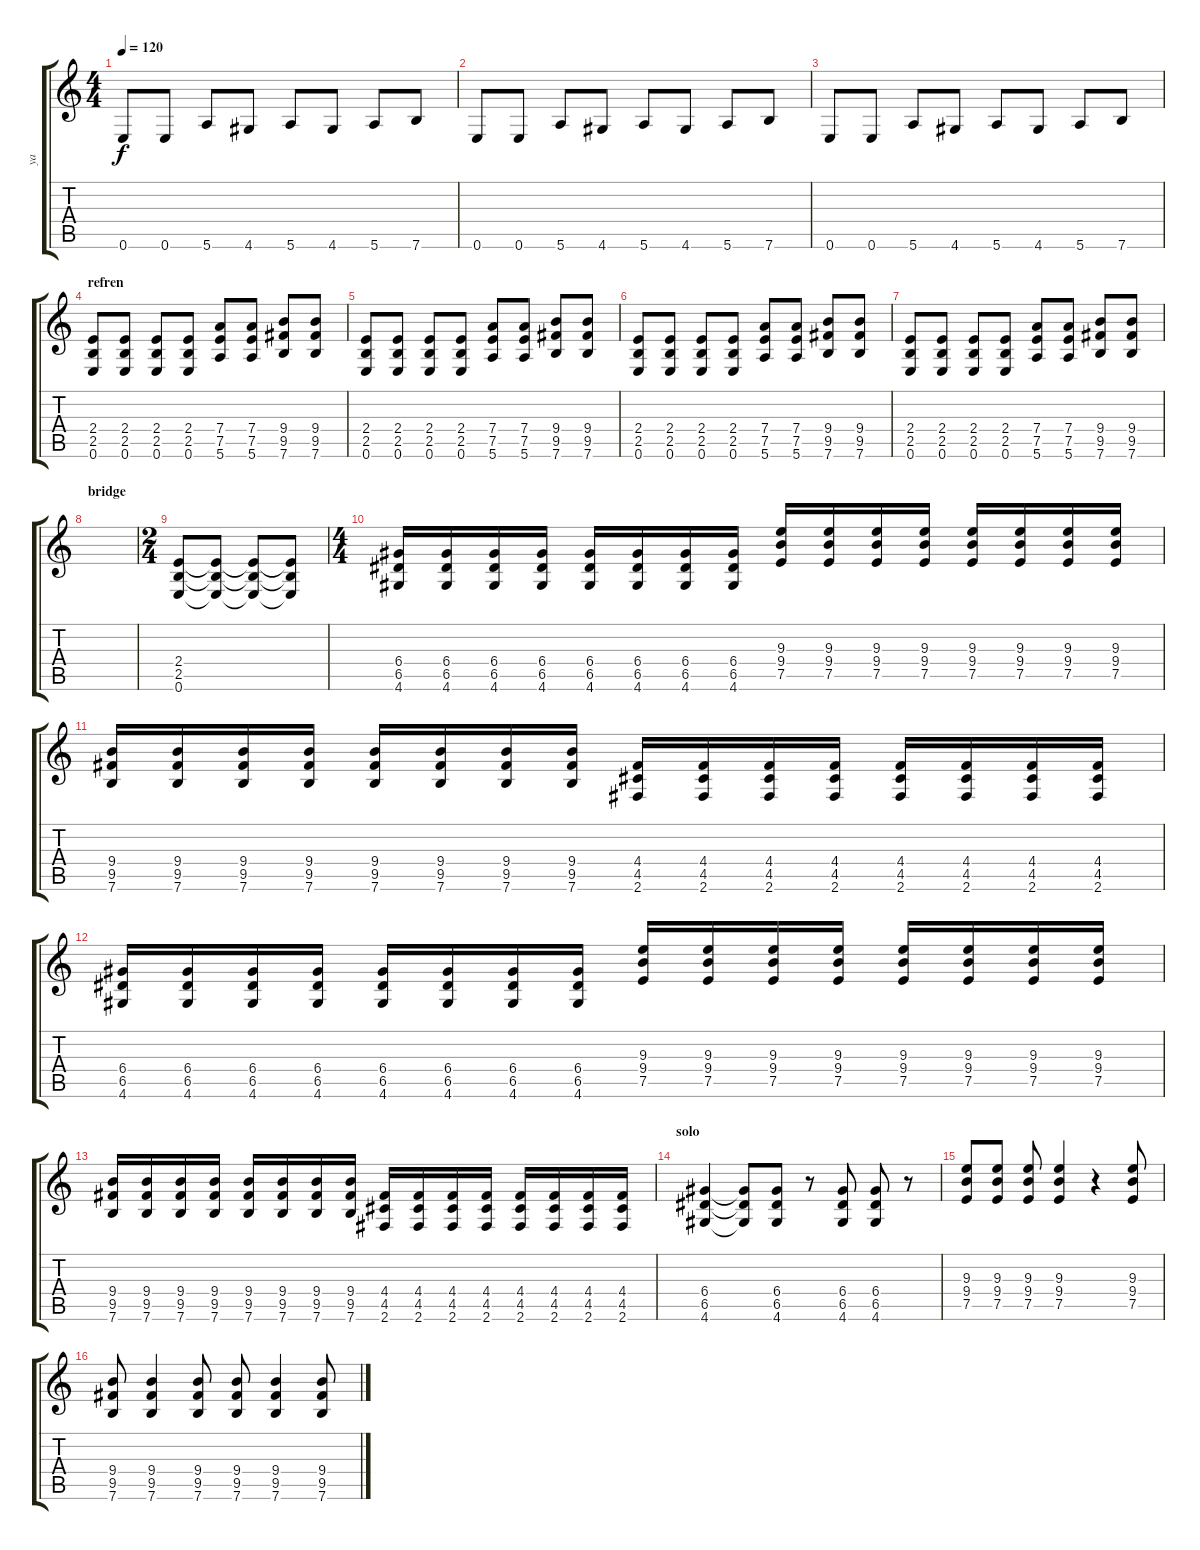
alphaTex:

\track ("ya" "ya") {instrument overdrivenguitar}
\staff {score tabs}
\tuning (E4 B3 G3 D3 A2 E2) {hide}
\ts (4 4)
\tempo 120
\clef g2
\ks c
0.6.8{dy f} 0.6.8 5.6.8 4.6.8 5.6.8 4.6.8 5.6.8 7.6.8 |
0.6.8 0.6.8 5.6.8 4.6.8 5.6.8 4.6.8 5.6.8 7.6.8 |
0.6.8 0.6.8 5.6.8 4.6.8 5.6.8 4.6.8 5.6.8 7.6.8 |
\section ("" "refren")
(2.4 2.5 0.6).8 (2.4 2.5 0.6).8 (2.4 2.5 0.6).8 (2.4 2.5 0.6).8 (7.4 7.5 5.6).8 (7.4 7.5 5.6).8 (9.4 9.5 7.6).8 (9.4 9.5 7.6).8 |
(2.4 2.5 0.6).8 (2.4 2.5 0.6).8 (2.4 2.5 0.6).8 (2.4 2.5 0.6).8 (7.4 7.5 5.6).8 (7.4 7.5 5.6).8 (9.4 9.5 7.6).8 (9.4 9.5 7.6).8 |
(2.4 2.5 0.6).8 (2.4 2.5 0.6).8 (2.4 2.5 0.6).8 (2.4 2.5 0.6).8 (7.4 7.5 5.6).8 (7.4 7.5 5.6).8 (9.4 9.5 7.6).8 (9.4 9.5 7.6).8 |
(2.4 2.5 0.6).8 (2.4 2.5 0.6).8 (2.4 2.5 0.6).8 (2.4 2.5 0.6).8 (7.4 7.5 5.6).8 (7.4 7.5 5.6).8 (9.4 9.5 7.6).8 (9.4 9.5 7.6).8 |
\section ("" "bridge")
|
\ts (2 4)
(2.4 2.5 0.6).8 (2.4{t} 2.5{t} 0.6{t}).8 (2.4{t} 2.5{t} 0.6{t}).8 (2.4{t} 2.5{t} 0.6{t}).8 |
\ts (4 4)
(6.4 6.5 4.6).16 (6.4 6.5 4.6).16 (6.4 6.5 4.6).16 (6.4 6.5 4.6).16 (6.4 6.5 4.6).16 (6.4 6.5 4.6).16 (6.4 6.5 4.6).16 (6.4 6.5 4.6).16 (9.3 9.4 7.5).16 (9.3 9.4 7.5).16 (9.3 9.4 7.5).16 (9.3 9.4 7.5).16 (9.3 9.4 7.5).16 (9.3 9.4 7.5).16 (9.3 9.4 7.5).16 (9.3 9.4 7.5).16 |
(9.4 9.5 7.6).16 (9.4 9.5 7.6).16 (9.4 9.5 7.6).16 (9.4 9.5 7.6).16 (9.4 9.5 7.6).16 (9.4 9.5 7.6).16 (9.4 9.5 7.6).16 (9.4 9.5 7.6).16 (4.4 4.5 2.6).16 (4.4 4.5 2.6).16 (4.4 4.5 2.6).16 (4.4 4.5 2.6).16 (4.4 4.5 2.6).16 (4.4 4.5 2.6).16 (4.4 4.5 2.6).16 (4.4 4.5 2.6).16 |
(6.4 6.5 4.6).16 (6.4 6.5 4.6).16 (6.4 6.5 4.6).16 (6.4 6.5 4.6).16 (6.4 6.5 4.6).16 (6.4 6.5 4.6).16 (6.4 6.5 4.6).16 (6.4 6.5 4.6).16 (9.3 9.4 7.5).16 (9.3 9.4 7.5).16 (9.3 9.4 7.5).16 (9.3 9.4 7.5).16 (9.3 9.4 7.5).16 (9.3 9.4 7.5).16 (9.3 9.4 7.5).16 (9.3 9.4 7.5).16 |
(9.4 9.5 7.6).16 (9.4 9.5 7.6).16 (9.4 9.5 7.6).16 (9.4 9.5 7.6).16 (9.4 9.5 7.6).16 (9.4 9.5 7.6).16 (9.4 9.5 7.6).16 (9.4 9.5 7.6).16 (4.4 4.5 2.6).16 (4.4 4.5 2.6).16 (4.4 4.5 2.6).16 (4.4 4.5 2.6).16 (4.4 4.5 2.6).16 (4.4 4.5 2.6).16 (4.4 4.5 2.6).16 (4.4 4.5 2.6).16 |
\section ("" "solo")
(6.4 6.5 4.6).4 (6.4{t} 6.5{t} 4.6{t}).8 (6.4 6.5 4.6).8 r.8 (6.4 6.5 4.6).8 (6.4 6.5 4.6).8 r.8 |
(9.3 9.4 7.5).8 (9.3 9.4 7.5).8 (9.3 9.4 7.5).8 (9.3 9.4 7.5).4 r.4 (9.3 9.4 7.5).8 |
(9.4 9.5 7.6).8 (9.4 9.5 7.6).4 (9.4 9.5 7.6).8 (9.4 9.5 7.6).8 (9.4 9.5 7.6).4 (9.4 9.5 7.6).8
